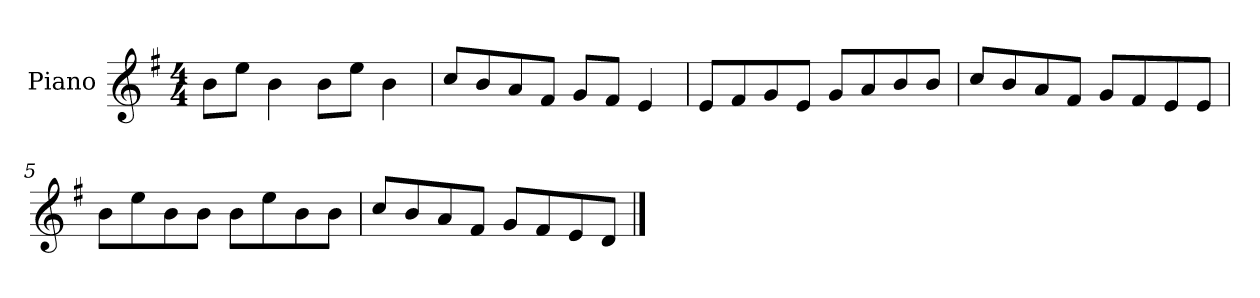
**kern
*part1
*staff1
*I"Piano
*I'P-no
*clefG2
*k[f#]
*M4/4
*MM90
=1
8b\L
8ee\J
4b\
8b\L
8ee\J
4b\
=2
8cc/L
8b/
8a/
8f#/J
8g/L
8f#/J
4e/
=3
8e/L
8f#/
8g/
8e/J
8g/L
8a/
8b/
8b/J
=4
8cc/L
8b/
8a/
8f#/J
8g/L
8f#/
8e/
8e/J
=5
8b\L
8ee\
8b\
8b\J
8b\L
8ee\
8b\
8b\J
!!LO:LB:g=z
=6
8cc/L
8b/
8a/
8f#/J
8g/L
8f#/
8e/
8d/J
==
*-
